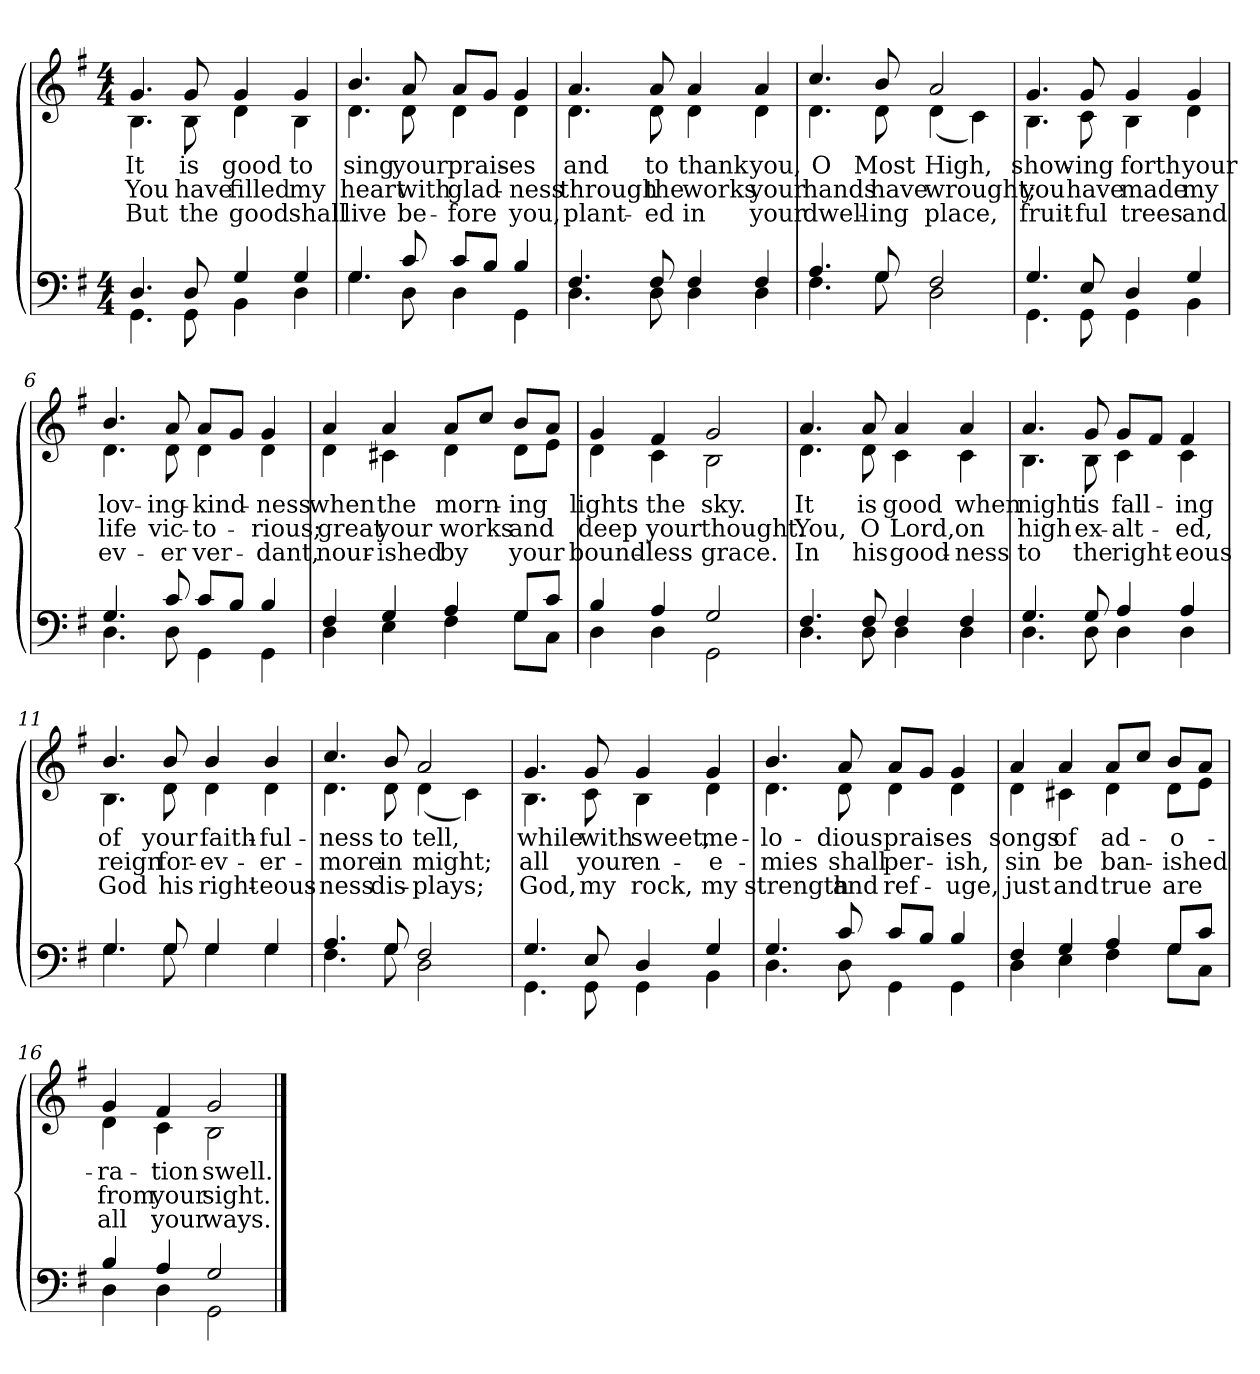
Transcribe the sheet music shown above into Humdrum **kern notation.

**kern	**kern	**text	**text	**text
*part2	*part1	*part1	*part1	*part1
*staff2	*staff1	*staff1	*staff1	*staff1
*clefF4	*clefG2	*	*	*
*k[f#]	*k[f#]	*	*	*
*M4/4	*M4/4	*	*	*
=1	=1	=1	=1	=1
*^	*	*	*	*
!	!	!LO:TX:b:i:t=Verse	!	!	!
!	!	!	!LO:LY:b	!LO:LY:b	!LO:LY:b
*	*	*^	*	*	*
4.D/	4.GG\	4.g/	4.B\	It	You	But
!	!	!	!	!LO:LY:b	!LO:LY:b	!LO:LY:b
8D/	8GG\	8g/	8B\	is	have	the
!	!	!	!	!LO:LY:b	!LO:LY:b	!LO:LY:b
4G/	4BB\	4g/	4d\	good	filled	good
!	!	!	!	!LO:LY:b	!LO:LY:b	!LO:LY:b
4G/	4D\	4g/	4B\	to	my	shall
=2	=2	=2	=2	=2	=2	=2
!	!	!	!	!LO:LY:b	!LO:LY:b	!LO:LY:b
4.G/	4.G\	4.b/	4.d\	sing	heart	live
!	!	!	!	!LO:LY:b	!LO:LY:b	!LO:LY:b
8c/	8D\	8a/	8d\	your	with	be-
!	!	!	!	!LO:LY:b	!LO:LY:b	!LO:LY:b
8c/L	4D\	8a/L	4d\	prais-	glad-	-fore
8B/J	.	8g/J	.	.	.	.
!	!	!	!	!LO:LY:b	!LO:LY:b	!LO:LY:b
4B/	4GG\	4g/	4d\	-es	-ness	you,
!!LO:LB:g=z	!!
=3	=3	=3	=3	=3	=3	=3
!	!	!	!	!LO:LY:b	!LO:LY:b	!LO:LY:b
4.F#/	4.D\	4.a/	4.d\	and	through	plant-
!	!	!	!	!LO:LY:b	!LO:LY:b	!LO:LY:b
8F#/	8D\	8a/	8d\	to	the	-ed
!	!	!	!	!LO:LY:b	!LO:LY:b	!LO:LY:b
4F#/	4D\	4a/	4d\	thank	works	in
!	!	!	!	!LO:LY:b	!LO:LY:b	!LO:LY:b
4F#/	4D\	4a/	4d\	you,	your	your
=4	=4	=4	=4	=4	=4	=4
!	!	!	!	!LO:LY:b	!LO:LY:b	!LO:LY:b
4.A/	4.F#\	4.cc/	4.d\	O	hands	dwell-
!	!	!	!	!LO:LY:b	!LO:LY:b	!LO:LY:b
8G/	8G\	8b/	8d\	Most	have	-ing
!	!	!	!	!LO:LY:b	!LO:LY:b	!LO:LY:b
2F#/	2D\	2a/	(<4d\	High,	wrought;	place,
.	.	.	4c\)	.	.	.
!!LO:LB:g=z	!!
=5	=5	=5	=5	=5	=5	=5
!	!	!	!	!LO:LY:b	!LO:LY:b	!LO:LY:b
4.G/	4.GG\	4.g/	4.B\	show-	you	fruit-
!	!	!	!	!LO:LY:b	!LO:LY:b	!LO:LY:b
8E/	8GG\	8g/	8c\	-ing	have	-ful
!	!	!	!	!LO:LY:b	!LO:LY:b	!LO:LY:b
4D/	4GG\	4g/	4B\	forth	made	trees
!	!	!	!	!LO:LY:b	!LO:LY:b	!LO:LY:b
4G/	4BB\	4g/	4d\	your	my	and
=6	=6	=6	=6	=6	=6	=6
!	!	!	!	!LO:LY:b	!LO:LY:b	!LO:LY:b
4.G/	4.D\	4.b/	4.d\	lov-	life	ev-
!	!	!	!	!LO:LY:b	!LO:LY:b	!LO:LY:b
8c/	8D\	8a/	8d\	-ing-	vic-	-er
!	!	!	!	!LO:LY:b	!LO:LY:b	!LO:LY:b
8c/L	4GG\	8a/L	4d\	-kind-	-to-	ver-
8B/J	.	8g/J	.	.	.	.
!	!	!	!	!LO:LY:b	!LO:LY:b	!LO:LY:b
4B/	4GG\	4g/	4d\	-ness	-rious;	-dant,
!!LO:LB:g=z	!!
=7	=7	=7	=7	=7	=7	=7
!	!	!	!	!LO:LY:b	!LO:LY:b	!LO:LY:b
4F#/	4D\	4a/	4d\	when	great	nour-
!	!	!	!	!LO:LY:b	!LO:LY:b	!LO:LY:b
4G/	4E\	4a/	4c#X\	the	your	-ished
!	!	!	!	!LO:LY:b	!LO:LY:b	!LO:LY:b
4A/	4F#\	8a/L	4d\	morn-	works	by
.	.	8cc/J	.	.	.	.
!	!	!	!	!LO:LY:b	!LO:LY:b	!LO:LY:b
8G/L	8G\L	8b/L	8d\L	-ing	and	your
8c/J	8C\J	8a/J	8e\J	.	.	.
=8	=8	=8	=8	=8	=8	=8
!	!	!	!	!LO:LY:b	!LO:LY:b	!LO:LY:b
4B/	4D\	4g/	4d\	lights	deep	bound-
!	!	!	!	!LO:LY:b	!LO:LY:b	!LO:LY:b
4A/	4D\	4f#/	4c\	the	your	-less
!	!	!	!	!LO:LY:b	!LO:LY:b	!LO:LY:b
2G/	2GG\	2g/	2B\	sky.	thought.	grace.
!!LO:LB:g=z	!!
=9	=9	=9	=9	=9	=9	=9
!	!	!	!	!LO:LY:b	!LO:LY:b	!LO:LY:b
4.F#/	4.D\	4.a/	4.d\	It	You,	In
!	!	!	!	!LO:LY:b	!LO:LY:b	!LO:LY:b
8F#/	8D\	8a/	8d\	is	O	his
!	!	!	!	!LO:LY:b	!LO:LY:b	!LO:LY:b
4F#/	4D\	4a/	4c\	good	Lord,	good-
!	!	!	!	!LO:LY:b	!LO:LY:b	!LO:LY:b
4F#/	4D\	4a/	4c\	when	on	-ness
=10	=10	=10	=10	=10	=10	=10
!	!	!	!	!LO:LY:b	!LO:LY:b	!LO:LY:b
4.G/	4.D\	4.a/	4.B\	night	high	to
!	!	!	!	!LO:LY:b	!LO:LY:b	!LO:LY:b
8G/	8D\	8g/	8B\	is	ex-	the
!	!	!	!	!LO:LY:b	!LO:LY:b	!LO:LY:b
4A/	4D\	8g/L	4c\	fall-	-alt-	right-
.	.	8f#/J	.	.	.	.
!	!	!	!	!LO:LY:b	!LO:LY:b	!LO:LY:b
4A/	4D\	4f#/	4c\	-ing	-ed,	-eous
!!LO:LB:g=z	!!
=11	=11	=11	=11	=11	=11	=11
!	!	!	!	!LO:LY:b	!LO:LY:b	!LO:LY:b
4.G/	4.G\	4.b/	4.B\	of	reign	God
!	!	!	!	!LO:LY:b	!LO:LY:b	!LO:LY:b
8G/	8G\	8b/	8d\	your	for-	his
!	!	!	!	!LO:LY:b	!LO:LY:b	!LO:LY:b
4G/	4G\	4b/	4d\	faith-	-ev-	right-
!	!	!	!	!LO:LY:b	!LO:LY:b	!LO:LY:b
4G/	4G\	4b/	4d\	-ful-	-er-	-eous-
=12	=12	=12	=12	=12	=12	=12
!	!	!	!	!LO:LY:b	!LO:LY:b	!LO:LY:b
4.A/	4.F#\	4.cc/	4.d\	-ness	-more	-ness
!	!	!	!	!LO:LY:b	!LO:LY:b	!LO:LY:b
8G/	8G\	8b/	8d\	to	in	dis-
!	!	!	!	!LO:LY:b	!LO:LY:b	!LO:LY:b
2F#/	2D\	2a/	(<4d\	tell,	might;	-plays;
.	.	.	4c\)	.	.	.
!!LO:LB:g=z	!!
=13	=13	=13	=13	=13	=13	=13
!	!	!	!	!LO:LY:b	!LO:LY:b	!LO:LY:b
4.G/	4.GG\	4.g/	4.B\	while	all	God,
!	!	!	!	!LO:LY:b	!LO:LY:b	!LO:LY:b
8E/	8GG\	8g/	8c\	with	your	my
!	!	!	!	!LO:LY:b	!LO:LY:b	!LO:LY:b
4D/	4GG\	4g/	4B\	sweet,	en-	rock,
!	!	!	!	!LO:LY:b	!LO:LY:b	!LO:LY:b
4G/	4BB\	4g/	4d\	me-	-e-	my
=14	=14	=14	=14	=14	=14	=14
!	!	!	!	!LO:LY:b	!LO:LY:b	!LO:LY:b
4.G/	4.D\	4.b/	4.d\	-lo-	-mies	strength
!	!	!	!	!LO:LY:b	!LO:LY:b	!LO:LY:b
8c/	8D\	8a/	8d\	-dious	shall	and
!	!	!	!	!LO:LY:b	!LO:LY:b	!LO:LY:b
8c/L	4GG\	8a/L	4d\	prais-	per-	ref-
8B/J	.	8g/J	.	.	.	.
!	!	!	!	!LO:LY:b	!LO:LY:b	!LO:LY:b
4B/	4GG\	4g/	4d\	-es	-ish,	-uge,
!!LO:LB:g=z	!!
=15	=15	=15	=15	=15	=15	=15
!	!	!	!	!LO:LY:b	!LO:LY:b	!LO:LY:b
4F#/	4D\	4a/	4d\	songs	sin	just
!	!	!	!	!LO:LY:b	!LO:LY:b	!LO:LY:b
4G/	4E\	4a/	4c#X\	of	be	and
!	!	!	!	!LO:LY:b	!LO:LY:b	!LO:LY:b
4A/	4F#\	8a/L	4d\	ad-	ban-	true
.	.	8cc/J	.	.	.	.
!	!	!	!	!LO:LY:b	!LO:LY:b	!LO:LY:b
8G/L	8G\L	8b/L	8d\L	-o-	-ished	are
8c/J	8C\J	8a/J	8e\J	.	.	.
=16	=16	=16	=16	=16	=16	=16
!	!	!	!	!LO:LY:b	!LO:LY:b	!LO:LY:b
4B/	4D\	4g/	4d\	-ra-	from	all
!	!	!	!	!LO:LY:b	!LO:LY:b	!LO:LY:b
4A/	4D\	4f#/	4c\	-tion	your	your
!	!	!	!	!LO:LY:b	!LO:LY:b	!LO:LY:b
2G/	2GG\	2g/	2B\	swell.	sight.	ways.
*v	*v	*	*	*	*	*
*	*v	*v	*	*	*
==	==	==	==	==
*-	*-	*-	*-	*-
